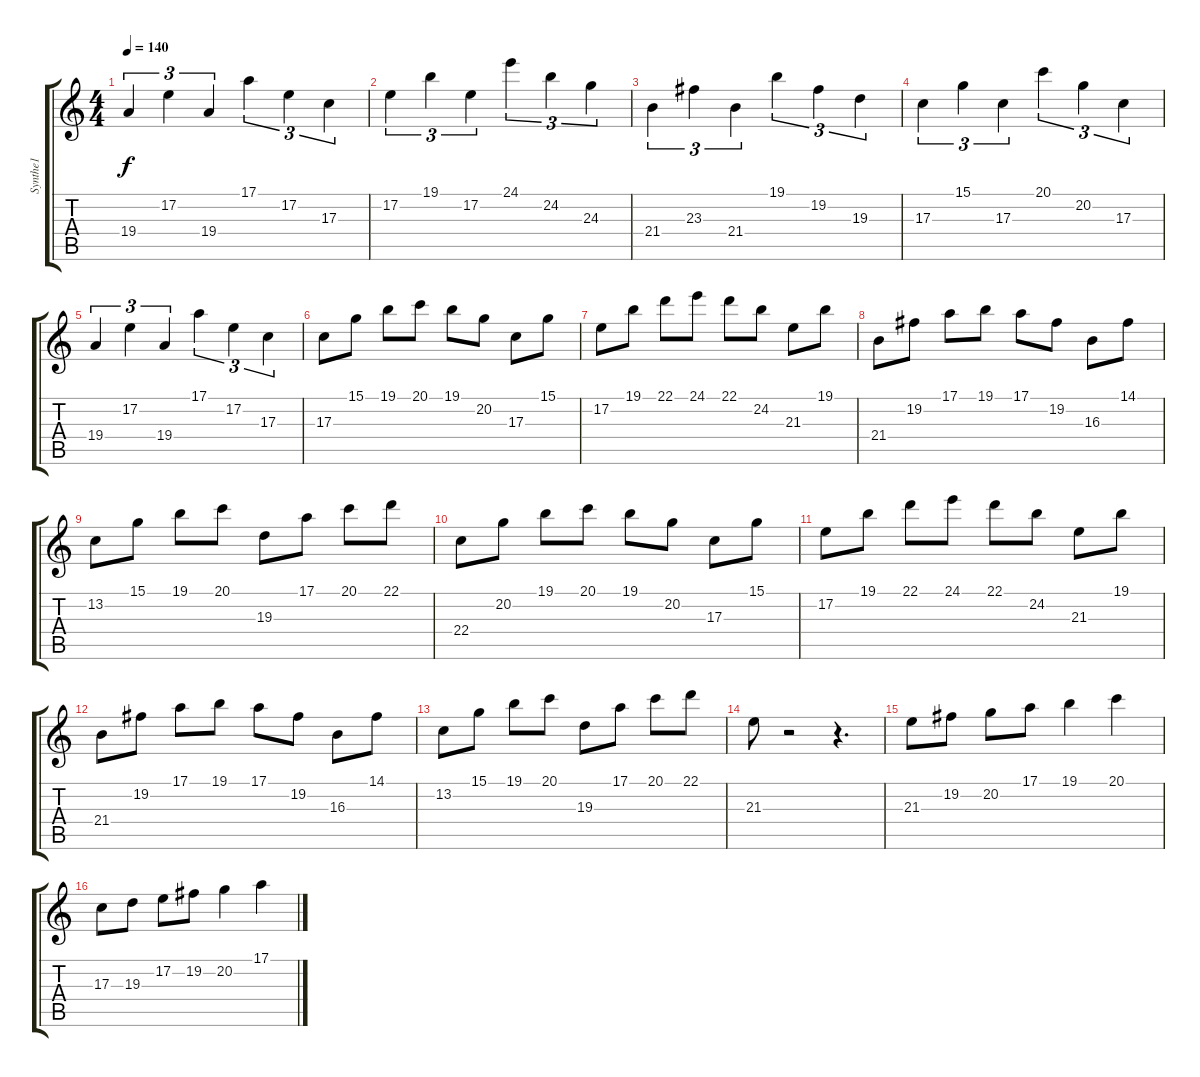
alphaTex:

\track ("Synthe1" "Synthe1") {instrument stringensemble1}
\staff {score tabs}
\tuning (E4 B3 G3 D3 A2 E2) {hide}
\ts (4 4)
\tempo 140
\clef g2
\ks c
19.4.4{tu (3 2) dy f} 17.2.4{tu (3 2)} 19.4.4{tu (3 2)} 17.1.4{tu (3 2)} 17.2.4{tu (3 2)} 17.3.4{tu (3 2)} |
17.2.4{tu (3 2)} 19.1.4{tu (3 2)} 17.2.4{tu (3 2)} 24.1.4{tu (3 2)} 24.2.4{tu (3 2)} 24.3.4{tu (3 2)} |
21.4.4{tu (3 2)} 23.3.4{tu (3 2)} 21.4.4{tu (3 2)} 19.1.4{tu (3 2)} 19.2.4{tu (3 2)} 19.3.4{tu (3 2)} |
17.3.4{tu (3 2)} 15.1.4{tu (3 2)} 17.3.4{tu (3 2)} 20.1.4{tu (3 2)} 20.2.4{tu (3 2)} 17.3.4{tu (3 2)} |
19.4.4{tu (3 2)} 17.2.4{tu (3 2)} 19.4.4{tu (3 2)} 17.1.4{tu (3 2)} 17.2.4{tu (3 2)} 17.3.4{tu (3 2)} |
17.3.8 15.1.8 19.1.8 20.1.8 19.1.8 20.2.8 17.3.8 15.1.8 |
17.2.8 19.1.8 22.1.8 24.1.8 22.1.8 24.2.8 21.3.8 19.1.8 |
21.4.8 19.2.8 17.1.8 19.1.8 17.1.8 19.2.8 16.3.8 14.1.8 |
13.2.8 15.1.8 19.1.8 20.1.8 19.3.8 17.1.8 20.1.8 22.1.8 |
22.4.8 20.2.8 19.1.8 20.1.8 19.1.8 20.2.8 17.3.8 15.1.8 |
17.2.8 19.1.8 22.1.8 24.1.8 22.1.8 24.2.8 21.3.8 19.1.8 |
21.4.8 19.2.8 17.1.8 19.1.8 17.1.8 19.2.8 16.3.8 14.1.8 |
13.2.8 15.1.8 19.1.8 20.1.8 19.3.8 17.1.8 20.1.8 22.1.8 |
21.3.8 r.2 r.4{d} |
21.3.8 19.2.8 20.2.8 17.1.8 19.1.4 20.1.4 |
17.3.8 19.3.8 17.2.8 19.2.8 20.2.4 17.1.4
